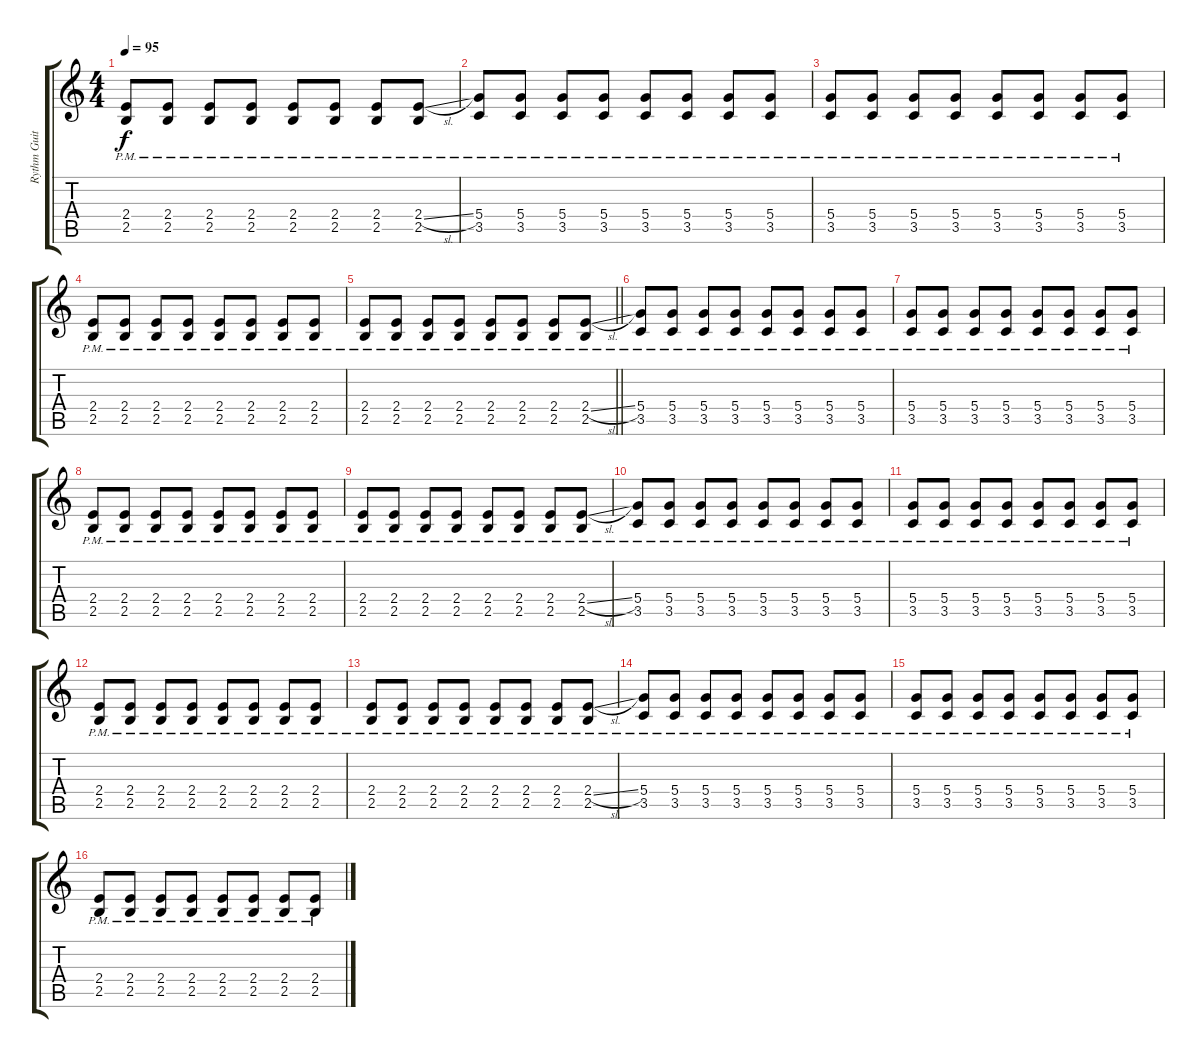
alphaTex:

\track ("Rythm Guitar" "Rythm Guit") {instrument electricguitarclean}
\staff {score tabs}
\tuning (E4 B3 G3 D3 A2 E2) {hide}
\ts (4 4)
\tempo 95
\clef g2
\ks c
(2.4{pm} 2.5{pm}).8{dy f} (2.4{pm} 2.5{pm}).8 (2.4{pm} 2.5{pm}).8 (2.4{pm} 2.5{pm}).8 (2.4{pm} 2.5{pm}).8 (2.4{pm} 2.5{pm}).8 (2.4{pm} 2.5{pm}).8 (2.4{sl pm} 2.5{pm}).8 |
(5.4{pm} 3.5{pm}).8 (5.4{pm} 3.5{pm}).8 (5.4{pm} 3.5{pm}).8 (5.4{pm} 3.5{pm}).8 (5.4{pm} 3.5{pm}).8 (5.4{pm} 3.5{pm}).8 (5.4{pm} 3.5{pm}).8 (5.4{pm} 3.5{pm}).8 |
(5.4{pm} 3.5{pm}).8 (5.4{pm} 3.5{pm}).8 (5.4{pm} 3.5{pm}).8 (5.4{pm} 3.5{pm}).8 (5.4{pm} 3.5{pm}).8 (5.4{pm} 3.5{pm}).8 (5.4{pm} 3.5{pm}).8 (5.4{pm} 3.5{pm}).8 |
(2.4{pm} 2.5{pm}).8 (2.4{pm} 2.5{pm}).8 (2.4{pm} 2.5{pm}).8 (2.4{pm} 2.5{pm}).8 (2.4{pm} 2.5{pm}).8 (2.4{pm} 2.5{pm}).8 (2.4{pm} 2.5{pm}).8 (2.4{pm} 2.5{pm}).8 |
\barLineRight lightlight
(2.4{pm} 2.5{pm}).8 (2.4{pm} 2.5{pm}).8 (2.4{pm} 2.5{pm}).8 (2.4{pm} 2.5{pm}).8 (2.4{pm} 2.5{pm}).8 (2.4{pm} 2.5{pm}).8 (2.4{pm} 2.5{pm}).8 (2.4{sl pm} 2.5{pm}).8 |
(5.4{pm} 3.5{pm}).8 (5.4{pm} 3.5{pm}).8 (5.4{pm} 3.5{pm}).8 (5.4{pm} 3.5{pm}).8 (5.4{pm} 3.5{pm}).8 (5.4{pm} 3.5{pm}).8 (5.4{pm} 3.5{pm}).8 (5.4{pm} 3.5{pm}).8 |
(5.4{pm} 3.5{pm}).8 (5.4{pm} 3.5{pm}).8 (5.4{pm} 3.5{pm}).8 (5.4{pm} 3.5{pm}).8 (5.4{pm} 3.5{pm}).8 (5.4{pm} 3.5{pm}).8 (5.4{pm} 3.5{pm}).8 (5.4{pm} 3.5{pm}).8 |
(2.4{pm} 2.5{pm}).8 (2.4{pm} 2.5{pm}).8 (2.4{pm} 2.5{pm}).8 (2.4{pm} 2.5{pm}).8 (2.4{pm} 2.5{pm}).8 (2.4{pm} 2.5{pm}).8 (2.4{pm} 2.5{pm}).8 (2.4{pm} 2.5{pm}).8 |
(2.4{pm} 2.5{pm}).8 (2.4{pm} 2.5{pm}).8 (2.4{pm} 2.5{pm}).8 (2.4{pm} 2.5{pm}).8 (2.4{pm} 2.5{pm}).8 (2.4{pm} 2.5{pm}).8 (2.4{pm} 2.5{pm}).8 (2.4{sl pm} 2.5{pm}).8 |
(5.4{pm} 3.5{pm}).8 (5.4{pm} 3.5{pm}).8 (5.4{pm} 3.5{pm}).8 (5.4{pm} 3.5{pm}).8 (5.4{pm} 3.5{pm}).8 (5.4{pm} 3.5{pm}).8 (5.4{pm} 3.5{pm}).8 (5.4{pm} 3.5{pm}).8 |
(5.4{pm} 3.5{pm}).8 (5.4{pm} 3.5{pm}).8 (5.4{pm} 3.5{pm}).8 (5.4{pm} 3.5{pm}).8 (5.4{pm} 3.5{pm}).8 (5.4{pm} 3.5{pm}).8 (5.4{pm} 3.5{pm}).8 (5.4{pm} 3.5{pm}).8 |
(2.4{pm} 2.5{pm}).8 (2.4{pm} 2.5{pm}).8 (2.4{pm} 2.5{pm}).8 (2.4{pm} 2.5{pm}).8 (2.4{pm} 2.5{pm}).8 (2.4{pm} 2.5{pm}).8 (2.4{pm} 2.5{pm}).8 (2.4{pm} 2.5{pm}).8 |
(2.4{pm} 2.5{pm}).8 (2.4{pm} 2.5{pm}).8 (2.4{pm} 2.5{pm}).8 (2.4{pm} 2.5{pm}).8 (2.4{pm} 2.5{pm}).8 (2.4{pm} 2.5{pm}).8 (2.4{pm} 2.5{pm}).8 (2.4{sl pm} 2.5{pm}).8 |
(5.4{pm} 3.5{pm}).8 (5.4{pm} 3.5{pm}).8 (5.4{pm} 3.5{pm}).8 (5.4{pm} 3.5{pm}).8 (5.4{pm} 3.5{pm}).8 (5.4{pm} 3.5{pm}).8 (5.4{pm} 3.5{pm}).8 (5.4{pm} 3.5{pm}).8 |
(5.4{pm} 3.5{pm}).8 (5.4{pm} 3.5{pm}).8 (5.4{pm} 3.5{pm}).8 (5.4{pm} 3.5{pm}).8 (5.4{pm} 3.5{pm}).8 (5.4{pm} 3.5{pm}).8 (5.4{pm} 3.5{pm}).8 (5.4{pm} 3.5{pm}).8 |
(2.4{pm} 2.5{pm}).8 (2.4{pm} 2.5{pm}).8 (2.4{pm} 2.5{pm}).8 (2.4{pm} 2.5{pm}).8 (2.4{pm} 2.5{pm}).8 (2.4{pm} 2.5{pm}).8 (2.4{pm} 2.5{pm}).8 (2.4{pm} 2.5{pm}).8
